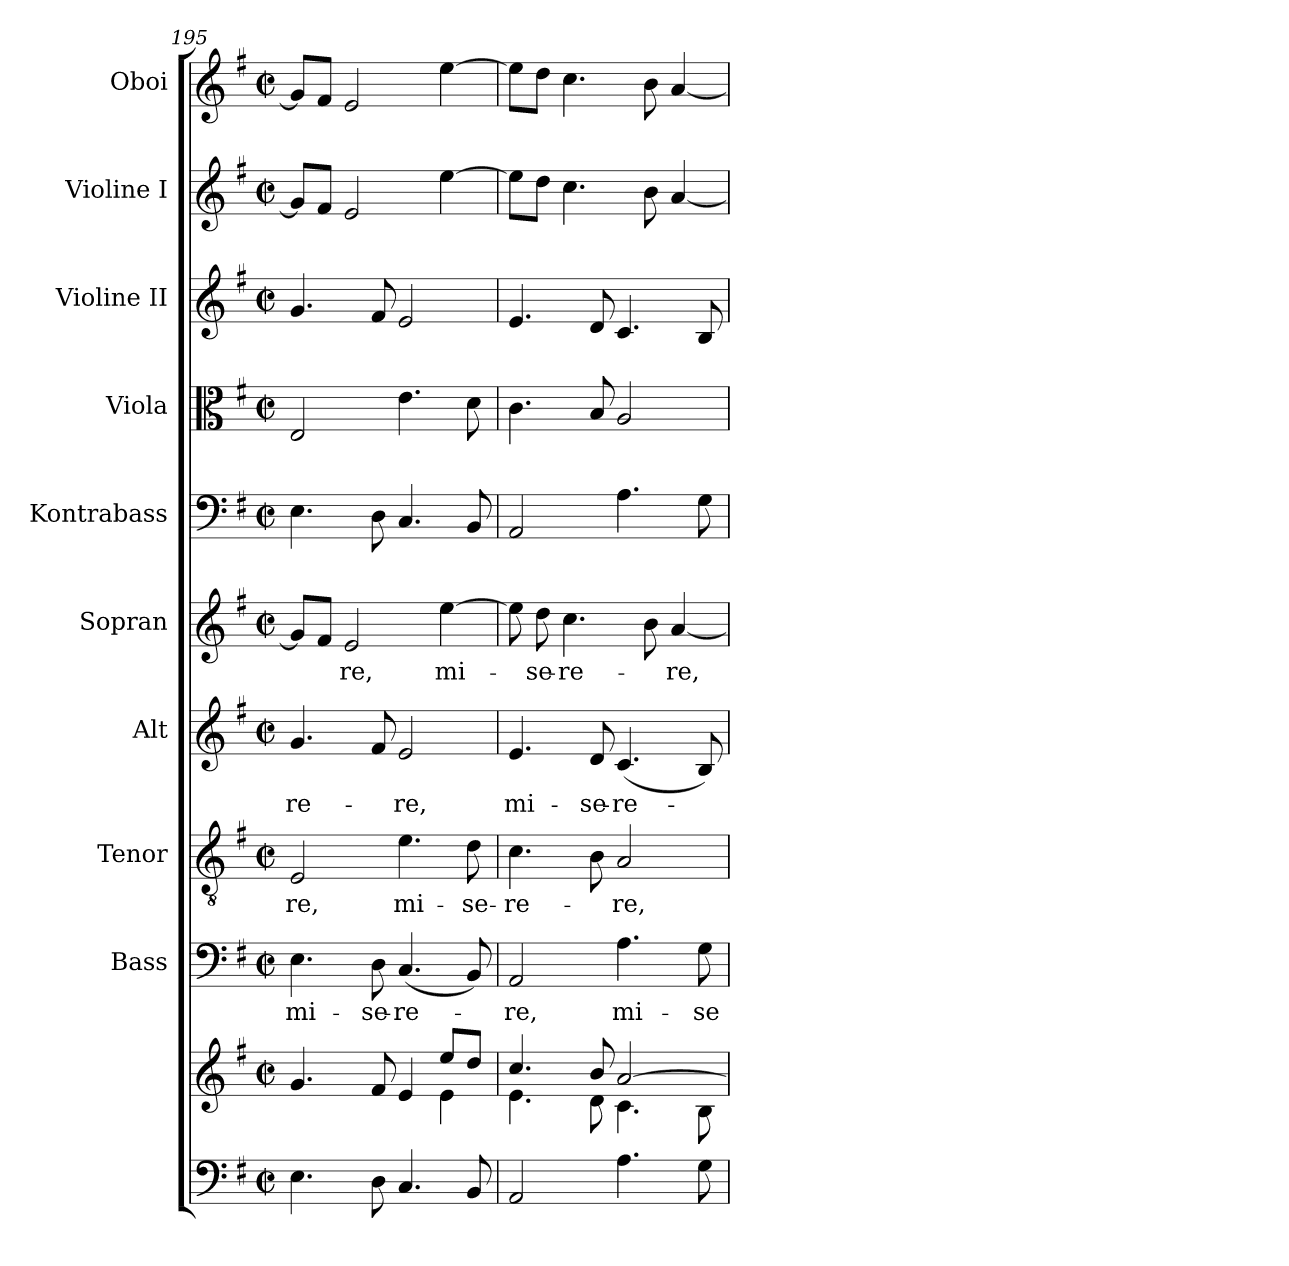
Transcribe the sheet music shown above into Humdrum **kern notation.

**kern	**kern	**kern	**text	**kern	**text	**kern	**text	**kern	**text	**kern	**kern	**kern	**kern	**kern
*part10	*part10	*part9	*part9	*part8	*part8	*part7	*part7	*part6	*part6	*part5	*part4	*part3	*part2	*part1
*staff11	*staff10	*staff9	*staff9	*staff8	*staff8	*staff7	*staff7	*staff6	*staff6	*staff5	*staff4	*staff3	*staff2	*staff1
*	*	*I"Bass	*	*I"Tenor	*	*I"Alt	*	*I"Sopran	*	*I"Kontrabass	*I"Viola	*I"Violine II	*I"Violine I	*I"Oboi
*	*	*I'B.	*	*I'T.	*	*I'A.	*	*I'S.	*	*I'Kb.	*I'Vla.	*I'Vl. II	*I'Vl. I	*I'Ob.
*clefF4	*clefG2	*clefF4	*	*clefGv2	*	*clefG2	*	*clefG2	*	*clefF4	*clefC3	*clefG2	*clefG2	*clefG2
*	*	*	*	*	*	*	*	*	*	*ITrd7c12	*	*	*	*
*k[f#]	*k[f#]	*k[f#]	*	*k[f#]	*	*k[f#]	*	*k[f#]	*	*k[f#]	*k[f#]	*k[f#]	*k[f#]	*k[f#]
*G:	*G:	*G:	*	*G:	*	*G:	*	*G:	*	*G:	*G:	*G:	*G:	*G:
*M2/2	*M2/2	*M2/2	*	*M2/2	*	*M2/2	*	*M2/2	*	*M2/2	*M2/2	*M2/2	*M2/2	*M2/2
*met(c|)	*met(c|)	*met(c|)	*	*met(c|)	*	*met(c|)	*	*met(c|)	*	*met(c|)	*met(c|)	*met(c|)	*met(c|)	*met(c|)
=195	=195	=195	=195	=195	=195	=195	=195	=195	=195	=195	=195	=195	=195	=195
*	*^	*	*	*	*	*	*	*	*	*	*	*	*	*
!	!	!	!	!LO:LY:b	!	!LO:LY:b	!	!LO:LY:b	!	!	!	!	!	!	!
4.E\	4.g/	2.ryy	4.E\	mi-	2E/	-re,	4.g/	-re-	8g/L]	.	4.EE\	2E/	4.g/	8g/L]	8g/L]
.	.	.	.	.	.	.	.	.	8f#/J	.	.	.	.	8f#/J	8f#/J
!	!	!	!	!	!	!	!	!	!	!LO:LY:b	!	!	!	!	!
.	.	.	.	.	.	.	.	.	2e/	-re,	.	.	.	2e/	2e/
!	!	!	!	!LO:LY:b	!	!	!	!	!	!	!	!	!	!	!
8D\	8f#/	.	8D\	-se-	.	.	8f#/	.	.	.	8DD\	.	8f#/	.	.
!	!	!	!	!LO:LY:b	!	!LO:LY:b	!	!LO:LY:b	!	!	!	!	!	!	!
4.C/	4e/	.	(<4.C/	-re-	4.e\	mi-	2e/	-re,	.	.	4.CC/	4.e\	2e/	.	.
!	!	!	!	!	!	!	!	!	!	!LO:LY:b	!	!	!	!	!
.	8ee/L	4e\	.	.	.	.	.	.	[4ee\	mi-	.	.	.	[4ee\	[4ee\
!	!	!	!	!	!	!LO:LY:b	!	!	!	!	!	!	!	!	!
8BB/	8dd/J	.	8BB/)	.	8d\	-se-	.	.	.	.	8BBB/	8d\	.	.	.
=196	=196	=196	=196	=196	=196	=196	=196	=196	=196	=196	=196	=196	=196	=196	=196
!	!	!	!	!LO:LY:b	!	!LO:LY:b	!	!LO:LY:b	!	!	!	!	!	!	!
2AA/	4.cc/	4.e\	2AA/	-re,	4.c\	-re-	4.e/	mi-	8ee\]	.	2AAA/	4.c\	4.e/	8ee\L]	8ee\L]
!	!	!	!	!	!	!	!	!	!	!LO:LY:b	!	!	!	!	!
.	.	.	.	.	.	.	.	.	8dd\	-se-	.	.	.	8dd\J	8dd\J
!	!	!	!	!	!	!	!	!	!	!LO:LY:b	!	!	!	!	!
.	.	.	.	.	.	.	.	.	4.cc\	-re-	.	.	.	4.cc\	4.cc\
!	!	!	!	!	!	!	!	!LO:LY:b	!	!	!	!	!	!	!
.	8b/	8d\	.	.	8B\	.	8d/	-se-	.	.	.	8B/	8d/	.	.
!	!	!	!	!LO:LY:b	!	!LO:LY:b	!	!LO:LY:b	!	!	!	!	!	!	!
4.A\	[>2a/	4.c\	4.A\	mi-	2A/	-re,	(<4.c/	-re-	.	.	4.AA\	2A/	4.c/	.	.
.	.	.	.	.	.	.	.	.	8b\	.	.	.	.	8b\	8b\
!	!	!	!	!	!	!	!	!	!	!LO:LY:b	!	!	!	!	!
.	.	.	.	.	.	.	.	.	[4a/	-re,	.	.	.	[4a/	[4a/
!	!	!	!	!LO:LY:b	!	!	!	!	!	!	!	!	!	!	!
8G\	.	8B\	8G\	-se-	.	.	8B/)	.	.	.	8GG\	.	8B/	.	.
*	*v	*v	*	*	*	*	*	*	*	*	*	*	*	*	*
=	=	=	=	=	=	=	=	=	=	=	=	=	=	=
*-	*-	*-	*-	*-	*-	*-	*-	*-	*-	*-	*-	*-	*-	*-
